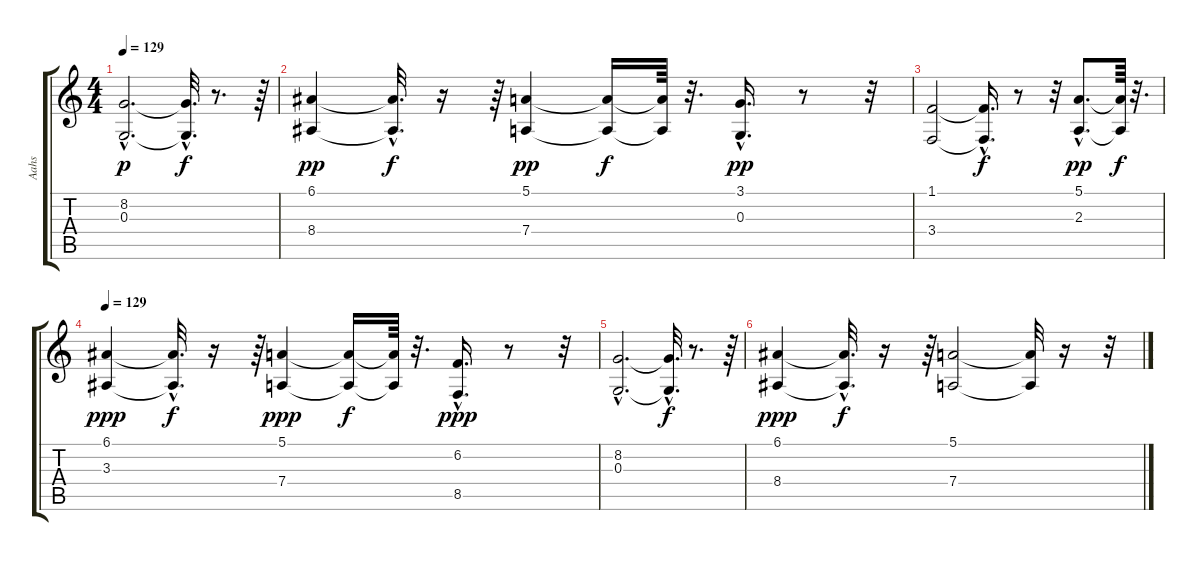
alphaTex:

\track ("Aahs" "Aahs") {instrument choiraahs}
\staff {score tabs}
\tuning (E4 B3 G3 D3 A2 E2) {hide}
\ts (4 4)
\tempo 129
\clef g2
\ks c
(8.2{hac} 0.3{hac}).2{d dy p} (8.2{hac t} 0.3{hac t}).32{d dy f} r.8{d} r.64 |
(6.1 8.4).4{dy pp} (6.1{hac t} 8.4{hac t}).32{d dy f} r.16 r.64 (5.1 7.4).4{dy pp} (5.1{t} 7.4{t}).16{dy f} (5.1{t} 7.4{t}).64 r.32{d} (3.1{hac} 0.3{hac}).16{d dy pp} r.8 r.32 |
(1.1 3.4).2 (1.1{hac t} 3.4{hac t}).16{d dy f} r.8 r.32 (5.1{hac} 2.3{hac}).8{d dy pp} (5.1{t} 2.3{t}).64{dy f} r.32{d} |
\tempo 129
(6.1 3.3).4{dy ppp} (6.1{hac t} 3.3{hac t}).32{d dy f} r.16 r.64 (5.1 7.4).4{dy ppp} (5.1{t} 7.4{t}).16{dy f} (5.1{t} 7.4{t}).64 r.32{d} (6.2{hac} 8.5{hac}).16{d dy ppp} r.8 r.32 |
(8.2{hac} 0.3{hac}).2{d} (8.2{hac t} 0.3{hac t}).32{d dy f} r.8{d} r.64 |
(6.1 8.4).4{dy ppp} (6.1{hac t} 8.4{hac t}).32{d dy f} r.16 r.64 (5.1 7.4).2 (5.1{t} 7.4{t}).32 r.16 r.32
